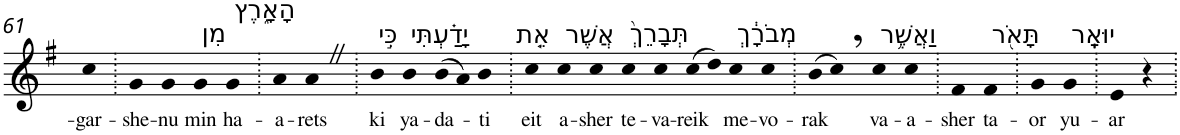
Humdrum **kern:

**kern	**text
*part1	*part1
*staff1	*staff1
*I"Piano	*
*I'Pno	*
!!LO:PB:g=z
*clefG2	*
*k[f#]	*
*G:	*
=61	=61
!	!LO:LY:b
4cc	-gar-
=62.	=62.
!	!LO:LY:b
4g	-she-
!	!LO:LY:b
4g	-nu
!LO:TX:a:t=מִן	!
!	!LO:LY:b
4g	min
!LO:TX:a:t=הָאָ֑רֶץ	!
!	!LO:LY:b
4g	ha-
=63.	=63.
!	!LO:LY:b
4a	-a-
!	!LO:LY:b
4aZ	-rets
=64.	=64.
!LO:TX:a:t=כִּ֣י	!
!	!LO:LY:b
4b	ki
!LO:TX:a:t=יָדַ֗עְתִּי	!
!	!LO:LY:b
4b	ya-
!	!LO:LY:b
(>8b	-da-
8a)	.
!	!LO:LY:b
4b	-ti
=65.	=65.
!LO:TX:a:t=אֵ֤ת	!
!	!LO:LY:b
4cc	eit
!LO:TX:a:t=אֲשֶׁר	!
!	!LO:LY:b
4cc	a-
!	!LO:LY:b
4cc	-sher
!LO:TX:a:t=תְּבָרֵךְ֙	!
!	!LO:LY:b
4cc	te-
!	!LO:LY:b
4cc	-va-
!	!LO:LY:b
(>8cc	-reik
8dd)	.
!LO:TX:a:t=מְבֹרָ֔ךְ	!
!	!LO:LY:b
4cc	me-
!	!LO:LY:b
4cc	-vo-
=66.	=66.
!	!LO:LY:b
(>8b	-rak
8cc,)	.
!LO:TX:a:t=וַאֲשֶׁ֥ר	!
!	!LO:LY:b
4cc	va-
!	!LO:LY:b
4cc	-a-
=67.	=67.
!	!LO:LY:b
4f#	-sher
!LO:TX:a:t=תָּאֹ֖ר	!
!	!LO:LY:b
4f#	ta-
=68.	=68.
!	!LO:LY:b
4g	-or
!LO:TX:a:t=יוּאָֽר	!
!	!LO:LY:b
4g	yu-
=69.	=69.
!	!LO:LY:b
4e	-ar
4r	.
=.	=.
*-	*-
